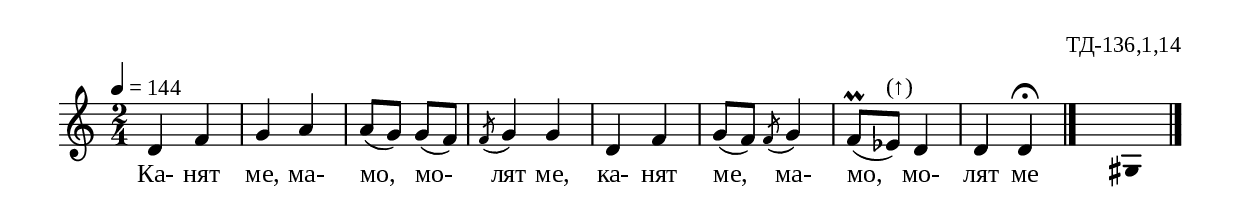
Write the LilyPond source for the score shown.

%{
TD_136_1_14
%}

\include "td-preamble.ly"

\score {
\relative c' {
 \tempo 4 = 144
  \time 2/4
d4 f g a a8( g) g( f)  \acciaccatura f8 g4 g d f g8( f)  \acciaccatura f8 g4
f8\prall( ees^"(↑)" ) d4 d4 d4\fermata
\bar "|."  
s4 \fixB gis,4 
\bar "|." 
}
\addlyrics { Ка- нят ме, ма- мо, мо- лят ме, ка- нят ме, ма- мо, мо- лят ме }
%
\layout {
  indent = #0
  line-width = 190\mm
  ragged-right=##f
}
%
\midi { 
	\context {
		\Score
		tempoWholesPerMinute = #(ly:make-moment 144 4)
		}
	}
}

\header{
  opus = "ТД-136,1,14"
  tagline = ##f
}


